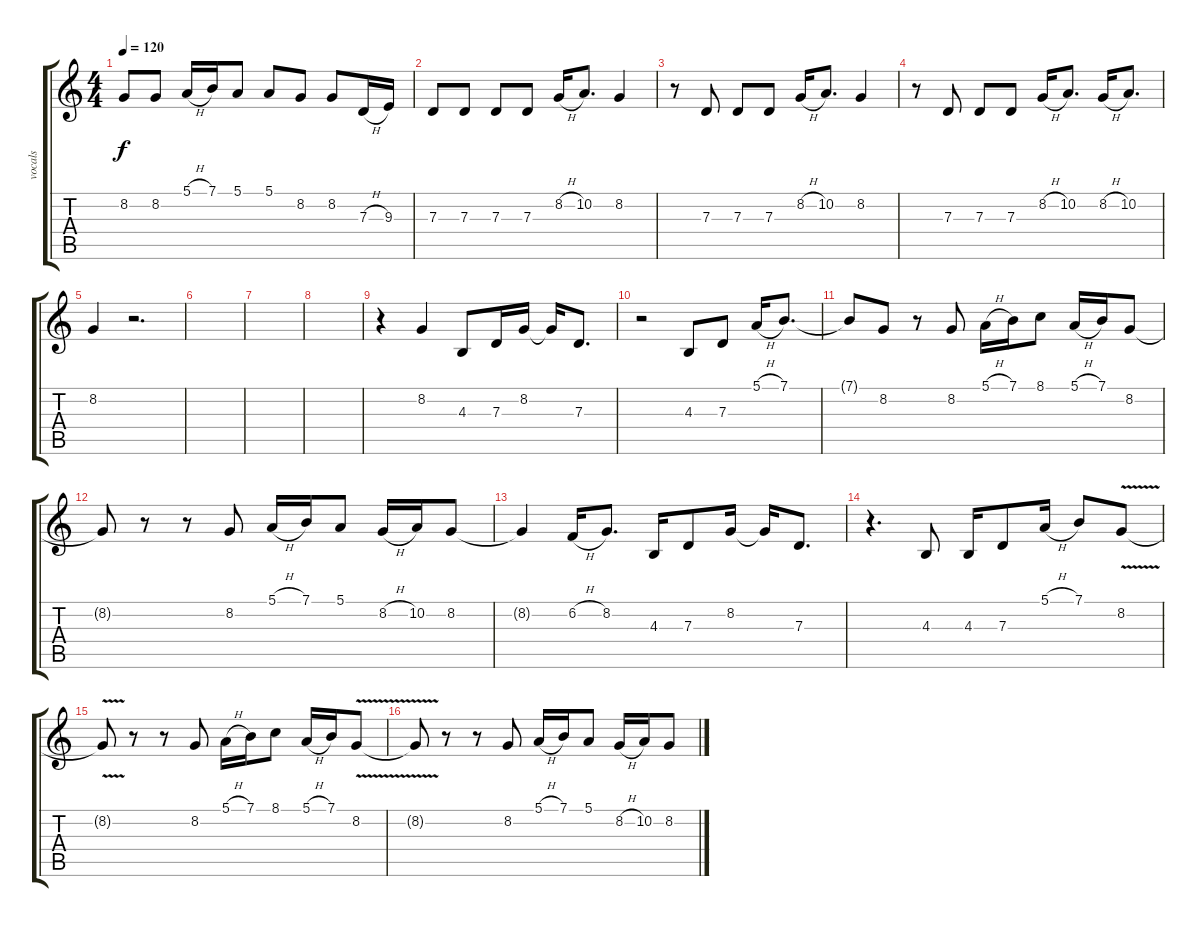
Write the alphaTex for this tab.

\track ("vocals" "vocals") {instrument lead1square}
\staff {score tabs}
\tuning (E4 B3 G3 D3 A2 E2) {hide}
\ts (4 4)
\tempo 120
\clef g2
\ks c
8.2.8{dy f} 8.2.8 5.1{h}.16 7.1.16 5.1.8 5.1.8 8.2.8 8.2.8 7.3{h}.16 9.3.16 |
7.3.8 7.3.8 7.3.8 7.3.8 8.2{h}.16 10.2.8{d} 8.2.4 |
r.8 7.3.8 7.3.8 7.3.8 8.2{h}.16 10.2.8{d} 8.2.4 |
r.8 7.3.8 7.3.8 7.3.8 8.2{h}.16 10.2.8{d} 8.2{h}.16 10.2.8{d} |
8.2.4 r.2{d} |
|
|
|
r.4 8.2.4 4.3.8 7.3.16 8.2.16 8.2{t}.16 7.3.8{d} |
r.2 4.3.8 7.3.8 5.1{h}.16 7.1.8{d} |
7.1{t}.8 8.2.8 r.8 8.2.8 5.1{h}.16 7.1.16 8.1.8 5.1{h}.16 7.1.16 8.2.8 |
8.2{t}.8 r.8 r.8 8.2.8 5.1{h}.16 7.1.16 5.1.8 8.2{h}.16 10.2.16 8.2.8 |
8.2{t}.4 6.2{h}.16 8.2.8{d} 4.3.16 7.3.8 8.2.16 8.2{t}.16 7.3.8{d} |
r.4{d} 4.3.8 4.3.16 7.3.8 5.1{h}.16 7.1.8 8.2{v}.8 |
8.2{t}.8 r.8 r.8 8.2.8 5.1{h}.16 7.1.16 8.1.8 5.1{h}.16 7.1.16 8.2{v}.8 |
8.2{t}.8 r.8 r.8 8.2.8 5.1{h}.16 7.1.16 5.1.8 8.2{h}.16 10.2.16 8.2.8
